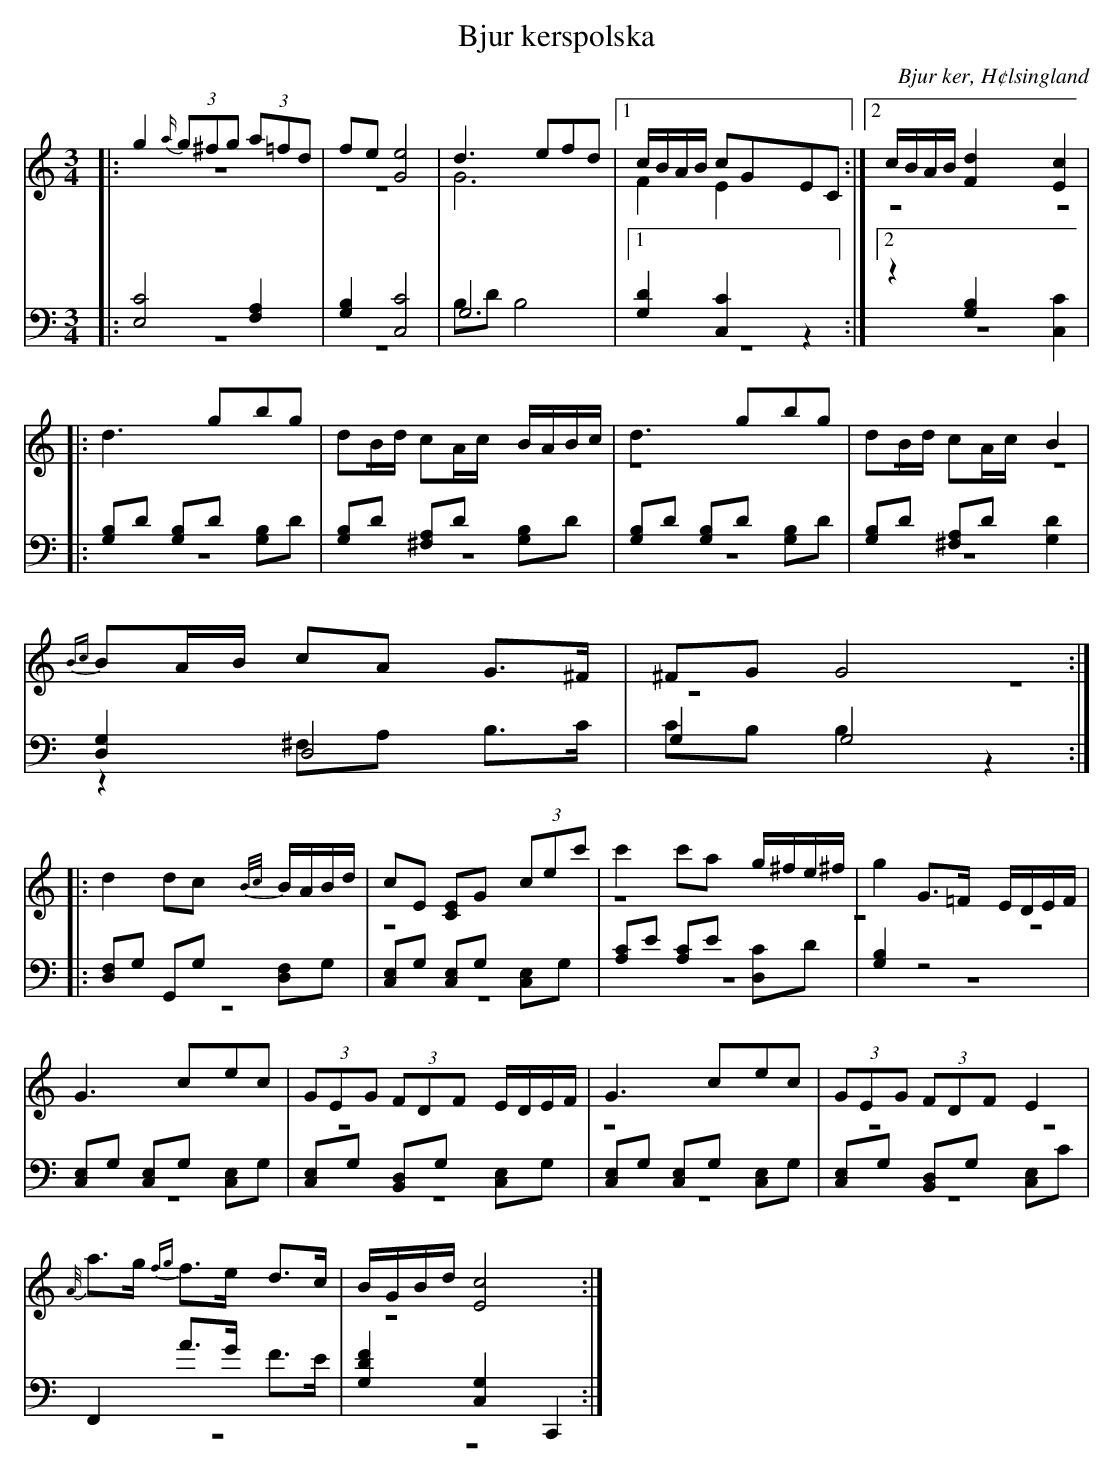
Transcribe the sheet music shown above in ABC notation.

X:1
T: Bjur kerspolska
O: Bjur ker, H¢lsingland
M: 3/4
L: 1/8
K: C
V:1
V:2 merge
V:3
V:4 merge
V:1
|:g2 {a/} (3g^fg (3a=fd|fe [G4e4]|d3 efd|1 c/B/A/B/ cGEC:|2 c/B/A/B/ [F2d2][E2c2]|
|:d3 gbg| dB/d/ cA/c/ B/A/B/c/| d3 gbg| dB/d/ cA/c/ B2|
{Bc}BA/B/ cA G>^F| ^FG G4 :|
|:d2 dc {B/c/}B/A/B/d/|cE [CE]G (3cec'|c'2 c'a g/^f/e/^f/|g2 G>=F E/D/E/F/|
G3 cec|(3GEG (3FDF E/D/E/F/|G3 cec|(3GEG (3FDF E2|
{A//}a>g {fg}f>e d>c|B/G/B/d/ [E4c4]:|
V:2
|:z6|z6|G6|1 F2 E2:|2 z6|
|:z6|z6|z6|z6|
z6|z6:|
|:z6|z6|z6|z6|
z6|z6|z6|z6|
z6|z6:|
V:3 clef=bass
|:[E,4C4] [F,2A,2]|[G,2B,2] [C,4C4]|G,6|1 [G,2D2][C,2C2] z2:|2 z2 [G,2B,2][C,2C2]|
|:[G,B,]D [G,B,]D [G,B,]D|[G,B,]D [^F,A,]D [G,B,]D|[G,B,]D [G,B,]D [G,B,]D|[G,B,]D [^F,A,]D [G,2D2]|
[D,2G,2] D,4|G,2 G,4:|
|:[D,F,]G, G,,G, [D,F,]G,|[C,E,]G, [C,E,]G, [C,E,]G,|[A,C]E [A,C]E [D,C]D| [G,2B,2] z4|
[C,E,]G, [C,E,]G, [C,E,]G,|[C,E,]G, [B,,D,]G, [C,E,]G,|[C,E,]G, [C,E,]G, [C,E,]G,|[C,E,]G, [B,,D,]G, [C,E,]C|
F,,2 A>G F>E|[G,2D2F2] [C,2G,2] C,,2:|
V:4 clef=bass
|:z6|z6|B,D B,4|1 z6:|2 z6|
|:z6|z6|z6| z6|
z2 ^F,A, B,>C |CB, B,2 z2:|
|:z6|z6|z6|z6|
z6|z6|z6|z6|
z6|z6:|
